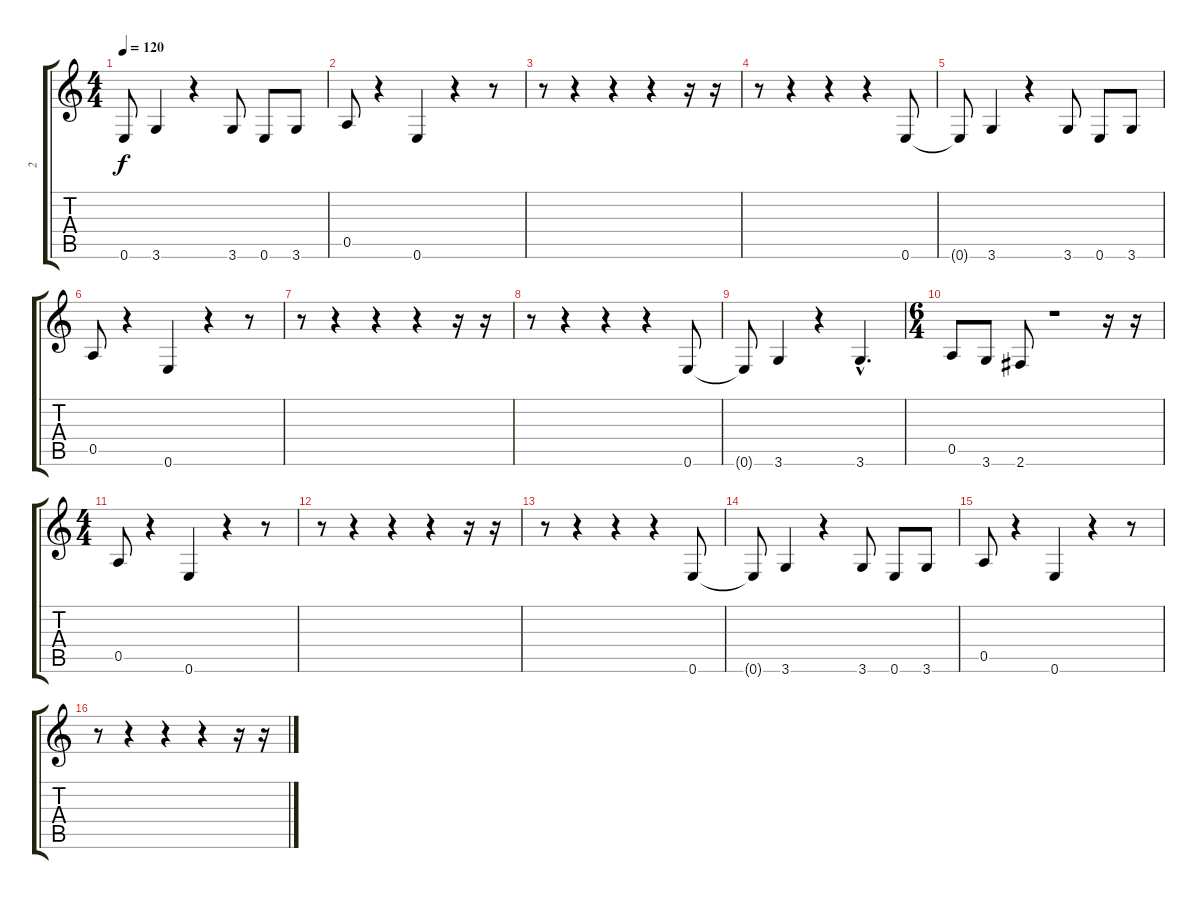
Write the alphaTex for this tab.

\track ("2" "2") {instrument electricbassfinger}
\staff {score tabs}
\tuning (E4 B3 G3 D3 A2 E2) {hide}
\ts (4 4)
\tempo 120
\clef g2
\ks c
0.6{t}.8{dy f} 3.6.4 r.4 3.6.8 0.6.8 3.6.8 |
0.5.8 r.4 0.6.4 r.4 r.8 |
r.8 r.4 r.4 r.4 r.16 r.16 |
r.8 r.4 r.4 r.4 0.6.8 |
0.6{t}.8 3.6.4 r.4 3.6.8 0.6.8 3.6.8 |
0.5.8 r.4 0.6.4 r.4 r.8 |
r.8 r.4 r.4 r.4 r.16 r.16 |
r.8 r.4 r.4 r.4 0.6.8 |
0.6{t}.8 3.6.4 r.4 3.6{hac}.4{d} |
\ts (6 4)
0.5.8 3.6.8 2.6.8 r.1 r.16 r.16 |
\ts (4 4)
0.5.8 r.4 0.6.4 r.4 r.8 |
r.8 r.4 r.4 r.4 r.16 r.16 |
r.8 r.4 r.4 r.4 0.6.8 |
0.6{t}.8 3.6.4 r.4 3.6.8 0.6.8 3.6.8 |
0.5.8 r.4 0.6.4 r.4 r.8 |
r.8 r.4 r.4 r.4 r.16 r.16
